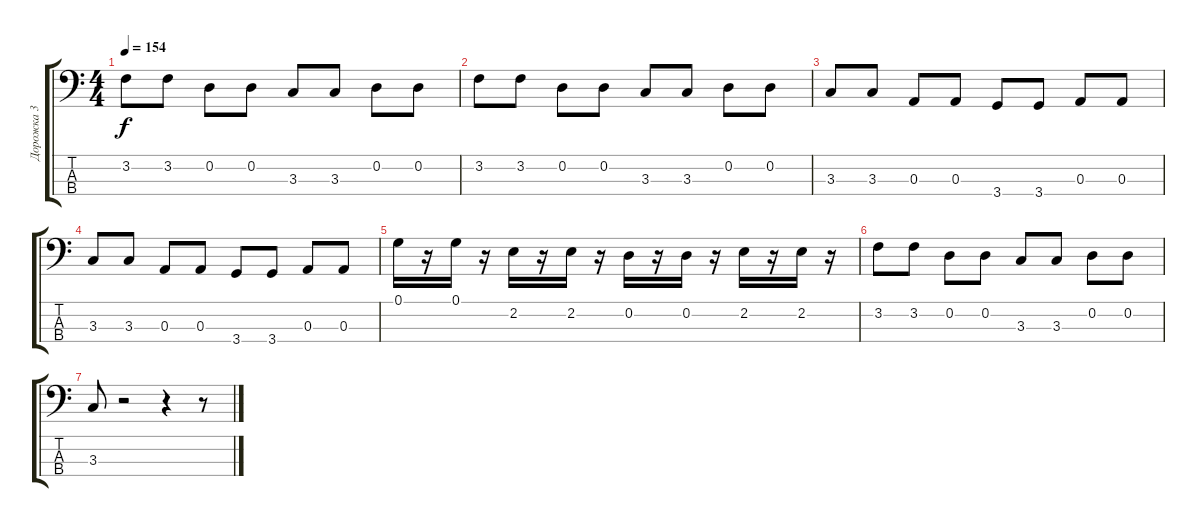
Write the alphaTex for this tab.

\track ("Дорожка 3" "Дорожка 3") {instrument electricguitarmuted}
\staff {score tabs}
\tuning (G2 D2 A1 E1) {hide}
\ts (4 4)
\tempo 154
\clef f4
\ks c
3.2.8{dy f} 3.2.8 0.2.8 0.2.8 3.3.8 3.3.8 0.2.8 0.2.8 |
3.2.8 3.2.8 0.2.8 0.2.8 3.3.8 3.3.8 0.2.8 0.2.8 |
3.3.8 3.3.8 0.3.8 0.3.8 3.4.8 3.4.8 0.3.8 0.3.8 |
3.3.8 3.3.8 0.3.8 0.3.8 3.4.8 3.4.8 0.3.8 0.3.8 |
0.1.16 r.16 0.1.16 r.16 2.2.16 r.16 2.2.16 r.16 0.2.16 r.16 0.2.16 r.16 2.2.16 r.16 2.2.16 r.16 |
3.2.8 3.2.8 0.2.8 0.2.8 3.3.8 3.3.8 0.2.8 0.2.8 |
3.3.8 r.2 r.4 r.8
